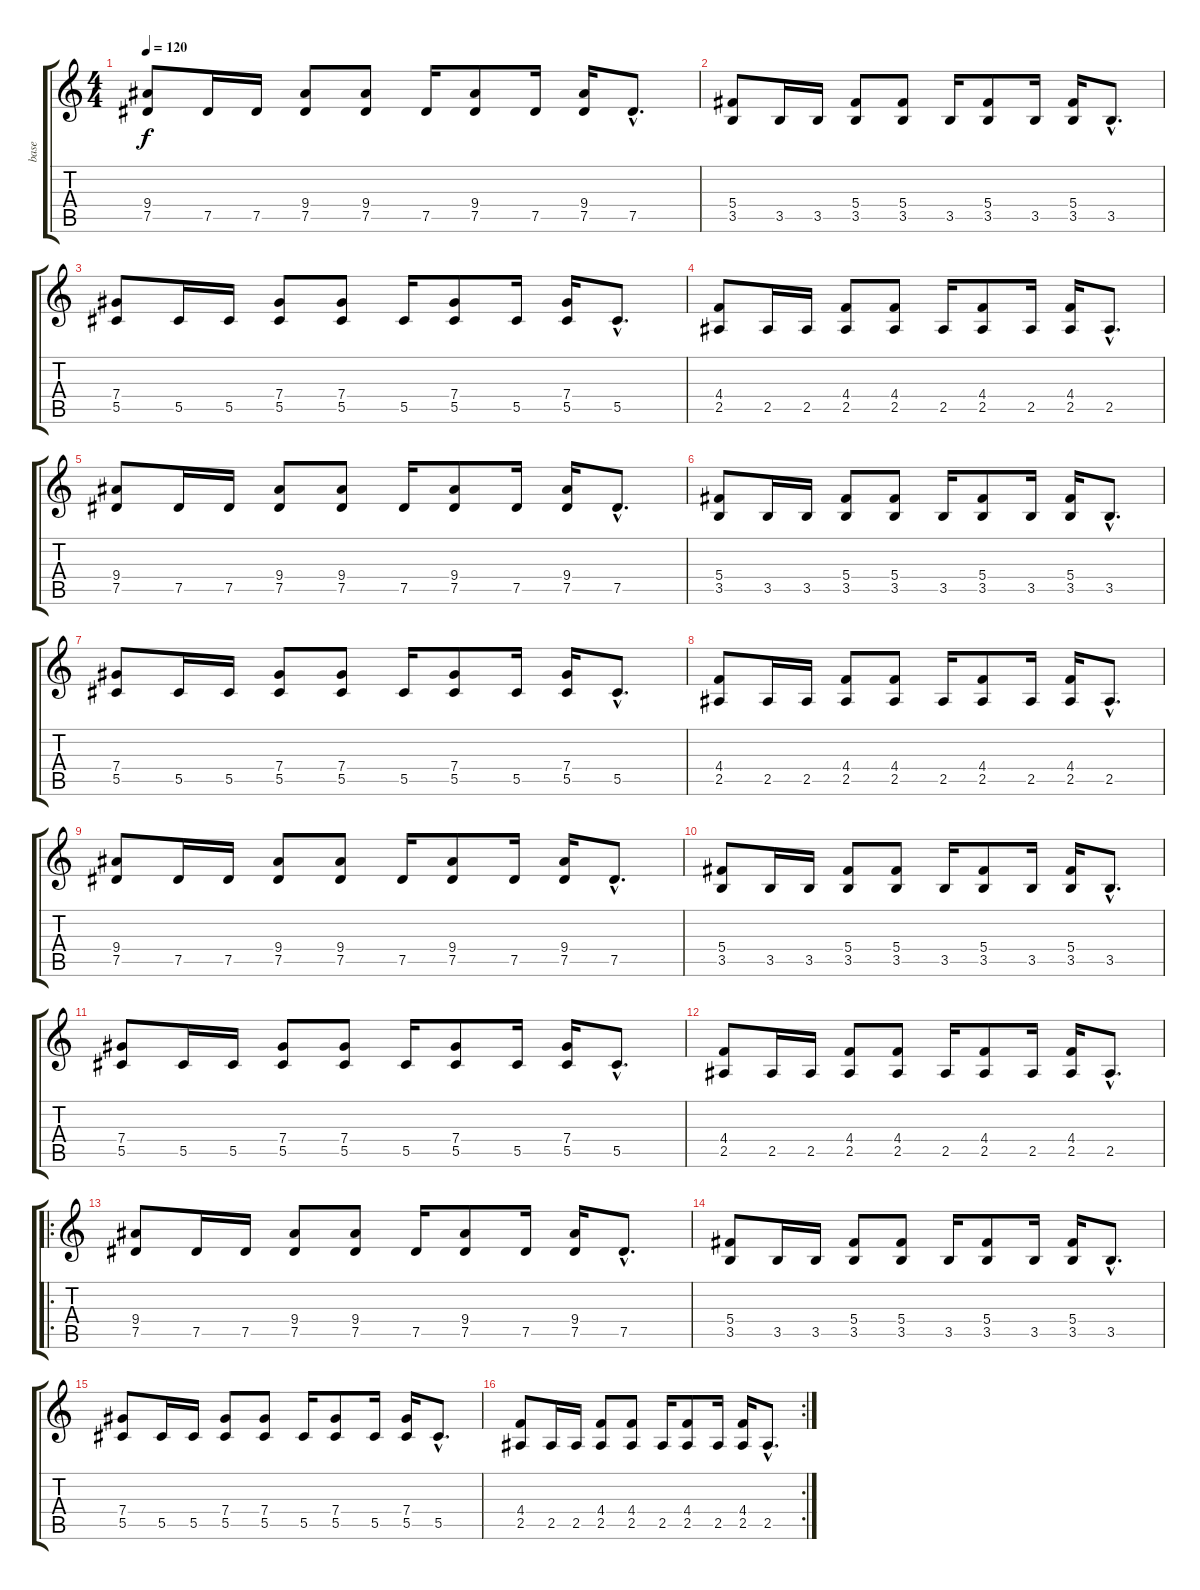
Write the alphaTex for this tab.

\track ("base" "base") {instrument overdrivenguitar}
\staff {score tabs}
\tuning (Eb4 Bb3 Gb3 Db3 Ab2 Eb2) {hide}
\ts (4 4)
\tempo 120
\clef g2
\ks c
(9.4 7.5).8{dy f} 7.5.16 7.5.16 (9.4 7.5).8 (9.4 7.5).8 7.5.16 (9.4 7.5).8 7.5.16 (9.4 7.5).16 7.5{hac}.8{d} |
(5.4 3.5).8 3.5.16 3.5.16 (5.4 3.5).8 (5.4 3.5).8 3.5.16 (5.4 3.5).8 3.5.16 (5.4 3.5).16 3.5{hac}.8{d} |
(7.4 5.5).8 5.5.16 5.5.16 (7.4 5.5).8 (7.4 5.5).8 5.5.16 (7.4 5.5).8 5.5.16 (7.4 5.5).16 5.5{hac}.8{d} |
(4.4 2.5).8 2.5.16 2.5.16 (4.4 2.5).8 (4.4 2.5).8 2.5.16 (4.4 2.5).8 2.5.16 (4.4 2.5).16 2.5{hac}.8{d} |
(9.4 7.5).8 7.5.16 7.5.16 (9.4 7.5).8 (9.4 7.5).8 7.5.16 (9.4 7.5).8 7.5.16 (9.4 7.5).16 7.5{hac}.8{d} |
(5.4 3.5).8 3.5.16 3.5.16 (5.4 3.5).8 (5.4 3.5).8 3.5.16 (5.4 3.5).8 3.5.16 (5.4 3.5).16 3.5{hac}.8{d} |
(7.4 5.5).8 5.5.16 5.5.16 (7.4 5.5).8 (7.4 5.5).8 5.5.16 (7.4 5.5).8 5.5.16 (7.4 5.5).16 5.5{hac}.8{d} |
(4.4 2.5).8 2.5.16 2.5.16 (4.4 2.5).8 (4.4 2.5).8 2.5.16 (4.4 2.5).8 2.5.16 (4.4 2.5).16 2.5{hac}.8{d} |
(9.4 7.5).8 7.5.16 7.5.16 (9.4 7.5).8 (9.4 7.5).8 7.5.16 (9.4 7.5).8 7.5.16 (9.4 7.5).16 7.5{hac}.8{d} |
(5.4 3.5).8 3.5.16 3.5.16 (5.4 3.5).8 (5.4 3.5).8 3.5.16 (5.4 3.5).8 3.5.16 (5.4 3.5).16 3.5{hac}.8{d} |
(7.4 5.5).8 5.5.16 5.5.16 (7.4 5.5).8 (7.4 5.5).8 5.5.16 (7.4 5.5).8 5.5.16 (7.4 5.5).16 5.5{hac}.8{d} |
(4.4 2.5).8 2.5.16 2.5.16 (4.4 2.5).8 (4.4 2.5).8 2.5.16 (4.4 2.5).8 2.5.16 (4.4 2.5).16 2.5{hac}.8{d} |
\ro
(9.4 7.5).8 7.5.16 7.5.16 (9.4 7.5).8 (9.4 7.5).8 7.5.16 (9.4 7.5).8 7.5.16 (9.4 7.5).16 7.5{hac}.8{d} |
(5.4 3.5).8 3.5.16 3.5.16 (5.4 3.5).8 (5.4 3.5).8 3.5.16 (5.4 3.5).8 3.5.16 (5.4 3.5).16 3.5{hac}.8{d} |
(7.4 5.5).8 5.5.16 5.5.16 (7.4 5.5).8 (7.4 5.5).8 5.5.16 (7.4 5.5).8 5.5.16 (7.4 5.5).16 5.5{hac}.8{d} |
\rc 2
(4.4 2.5).8 2.5.16 2.5.16 (4.4 2.5).8 (4.4 2.5).8 2.5.16 (4.4 2.5).8 2.5.16 (4.4 2.5).16 2.5{hac}.8{d}
